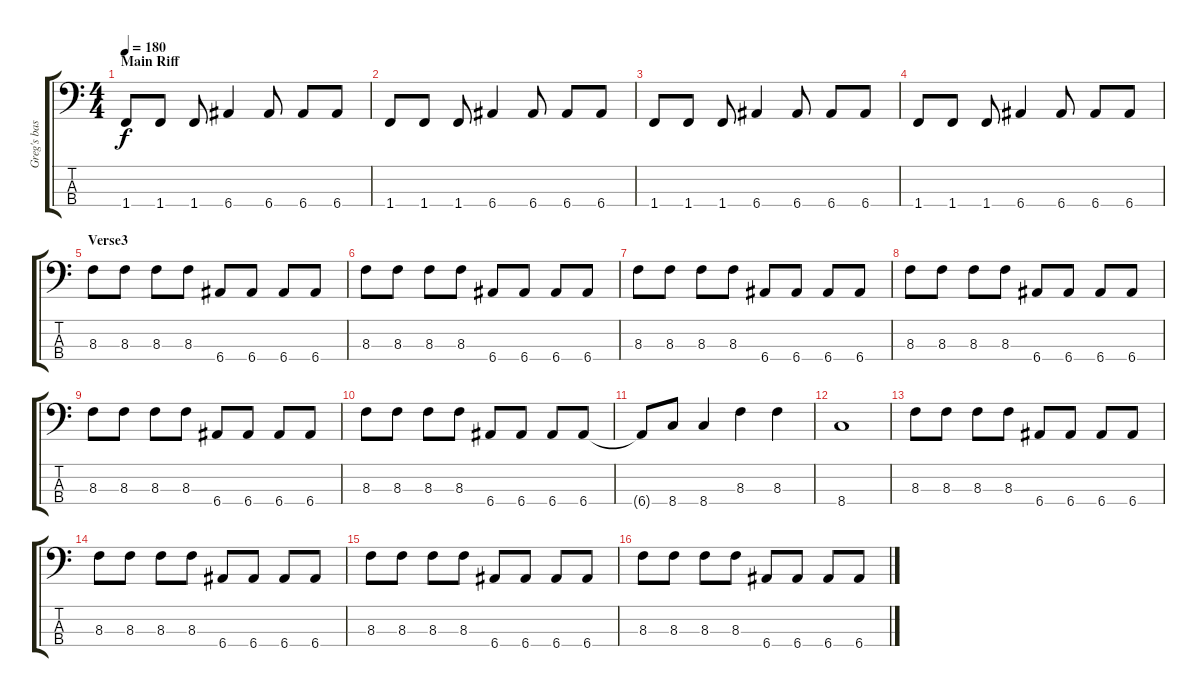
\track ("Greg's bass" "Greg's bas") {instrument electricbasspick}
\staff {score tabs}
\tuning (G2 D2 A1 E1) {hide}
\ts (4 4)
\section ("" "Main Riff")
\tempo 180
\clef f4
\ks c
1.4.8{dy f} 1.4.8 1.4.8 6.4.4 6.4.8 6.4.8 6.4.8 |
1.4.8 1.4.8 1.4.8 6.4.4 6.4.8 6.4.8 6.4.8 |
1.4.8 1.4.8 1.4.8 6.4.4 6.4.8 6.4.8 6.4.8 |
1.4.8 1.4.8 1.4.8 6.4.4 6.4.8 6.4.8 6.4.8 |
\section ("" "Verse3")
8.3.8 8.3.8 8.3.8 8.3.8 6.4.8 6.4.8 6.4.8 6.4.8 |
8.3.8 8.3.8 8.3.8 8.3.8 6.4.8 6.4.8 6.4.8 6.4.8 |
8.3.8 8.3.8 8.3.8 8.3.8 6.4.8 6.4.8 6.4.8 6.4.8 |
8.3.8 8.3.8 8.3.8 8.3.8 6.4.8 6.4.8 6.4.8 6.4.8 |
8.3.8 8.3.8 8.3.8 8.3.8 6.4.8 6.4.8 6.4.8 6.4.8 |
8.3.8 8.3.8 8.3.8 8.3.8 6.4.8 6.4.8 6.4.8 6.4.8 |
6.4{t}.8 8.4.8 8.4.4 8.3.4 8.3.4 |
8.4.1 |
8.3.8 8.3.8 8.3.8 8.3.8 6.4.8 6.4.8 6.4.8 6.4.8 |
8.3.8 8.3.8 8.3.8 8.3.8 6.4.8 6.4.8 6.4.8 6.4.8 |
8.3.8 8.3.8 8.3.8 8.3.8 6.4.8 6.4.8 6.4.8 6.4.8 |
8.3.8 8.3.8 8.3.8 8.3.8 6.4.8 6.4.8 6.4.8 6.4.8
